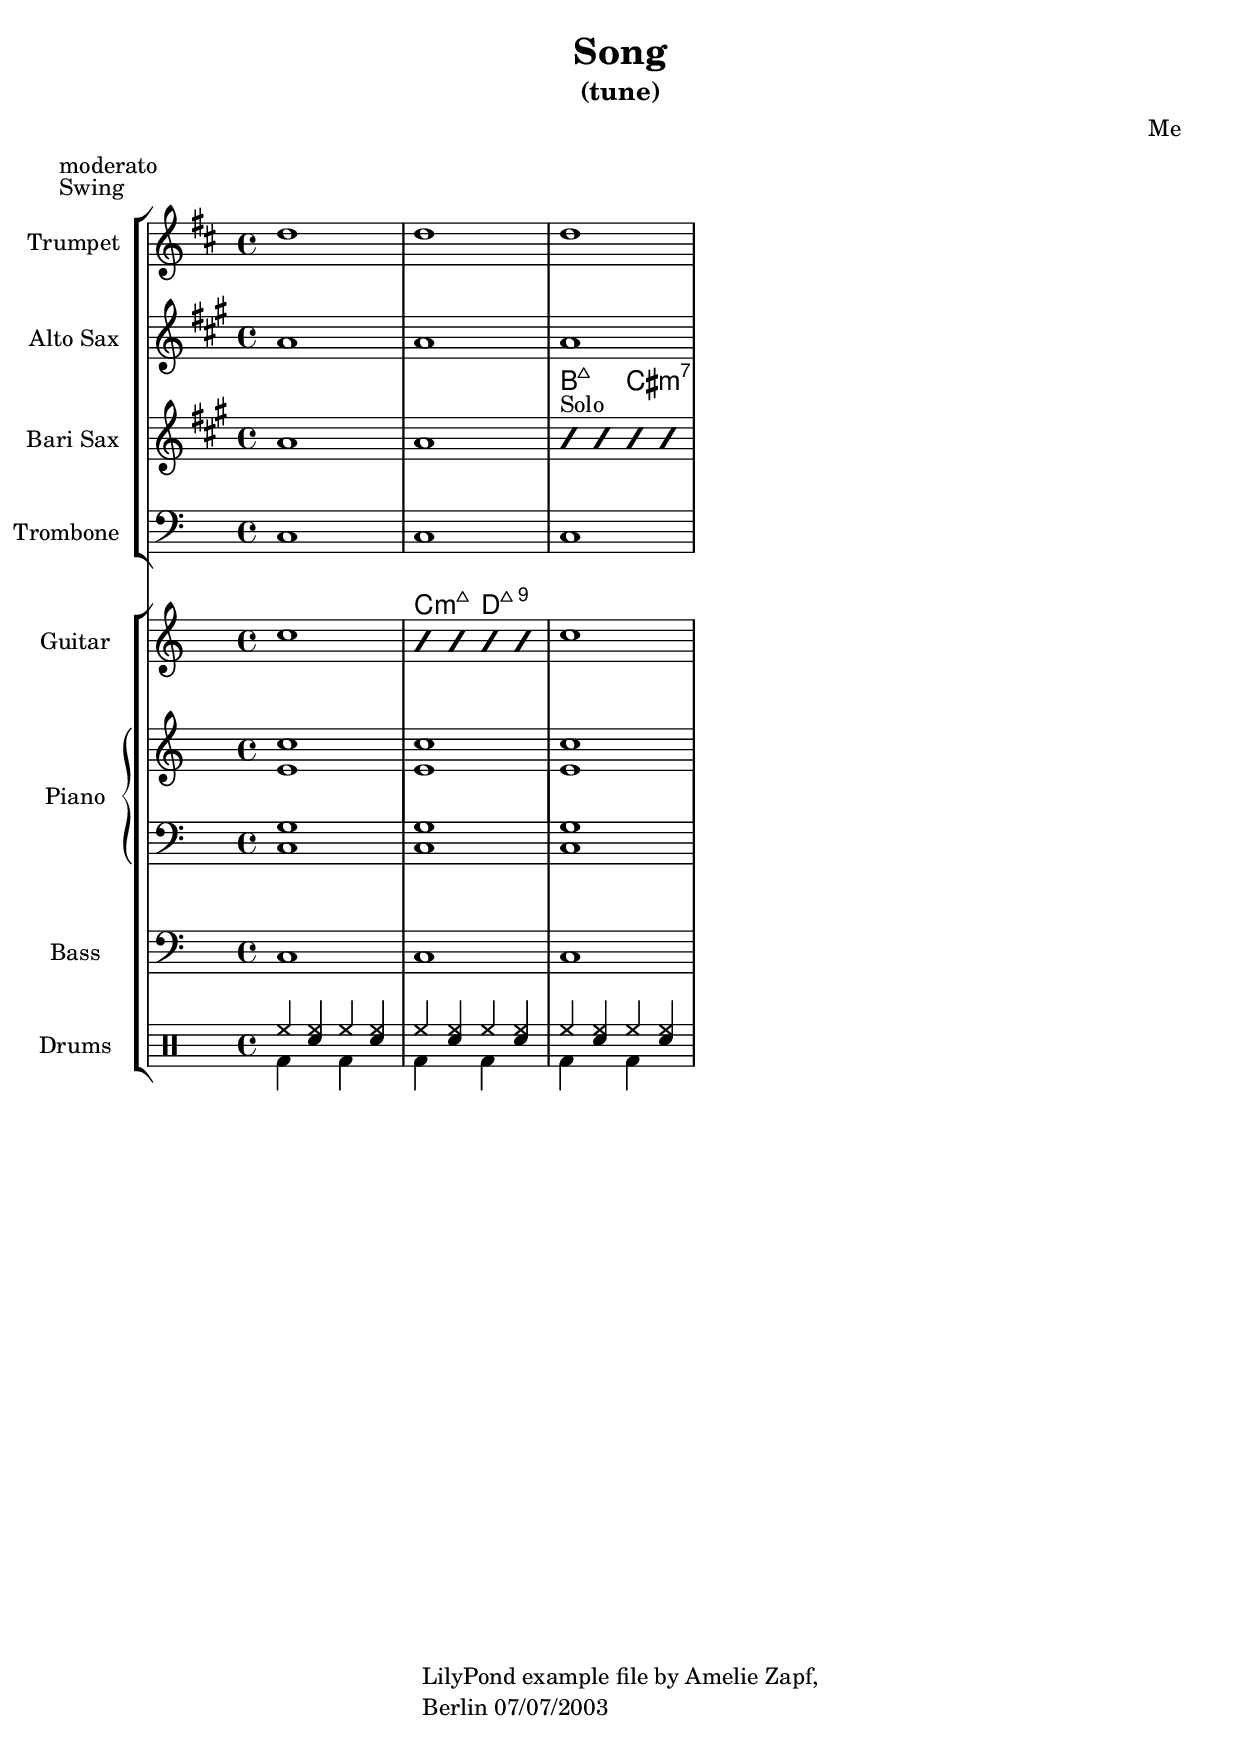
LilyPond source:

%% Do not edit this file; it is auto-generated from LSR http://lsr.dsi.unimi.it
%% This file is in the public domain.
\version "2.11.51"

\header {
  lsrtags = "keyboards, percussion, template"

  texidoc = "
This is quite an advanced template, for a jazz ensemble. Note that all
instruments are notated in @code{\\key c \\major}. This refers to the
key in concert pitch; the key will be automatically transposed if the
music is within a @code{\\transpose} section.

"
  doctitle = "Jazz combo template"
} % begin verbatim
\header {
  title = "Song"
  subtitle = "(tune)"
  composer = "Me"
  meter = "moderato"
  piece = "Swing"
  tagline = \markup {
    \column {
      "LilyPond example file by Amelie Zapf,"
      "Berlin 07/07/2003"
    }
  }
}

%#(set-global-staff-size 16)
\include "english.ly"

%%%%%%%%%%%% Some macros %%%%%%%%%%%%%%%%%%%

sl = {
  \override NoteHead #'style = #'slash
  \override Stem #'transparent = ##t
}
nsl = {
  \revert NoteHead #'style
  \revert Stem #'transparent
}
crOn = \override NoteHead #'style = #'cross
crOff = \revert NoteHead #'style

%% insert chord name style stuff here.

jazzChords = { }

%%%%%%%%%%%% Keys'n'thangs %%%%%%%%%%%%%%%%%

global = { \time 4/4 }

Key = { \key c \major }

% ############ Horns ############

% ------ Trumpet ------
trpt = \transpose c d \relative c'' {
  \Key
  c1 | c | c |
}
trpHarmony = \transpose c' d {
  \jazzChords
}
trumpet = {
  \global
  \set Staff.instrumentName = #"Trumpet"
  \clef treble
  <<
    \trpt
  >>
}

% ------ Alto Saxophone ------
alto = \transpose c a \relative c' {
  \Key
  c1 | c | c |
}
altoHarmony = \transpose c' a {
  \jazzChords
}
altoSax = {
  \global
  \set Staff.instrumentName = #"Alto Sax"
  \clef treble
  <<
    \alto
  >>
}

% ------ Baritone Saxophone ------
bari = \transpose c a' \relative c {
  \Key
  c1
  c1
  \sl
  d4^"Solo" d d d
  \nsl
}
bariHarmony = \transpose c' a \chordmode {
  \jazzChords s1 s d2:maj e:m7
}
bariSax = {
  \global
  \set Staff.instrumentName = #"Bari Sax"
  \clef treble
  <<
    \bari
  >>
}

% ------ Trombone ------
tbone = \relative c {
  \Key
  c1 | c | c
}
tboneHarmony = \chordmode {
  \jazzChords
}
trombone = {
  \global
  \set Staff.instrumentName = #"Trombone"
  \clef bass
  <<
    \tbone
  >>
}

% ############ Rhythm Section #############

% ------ Guitar ------
gtr = \relative c'' {
  \Key
  c1
  \sl
  b4 b b b
  \nsl
  c1
}
gtrHarmony = \chordmode {
  \jazzChords
  s1 c2:min7+ d2:maj9
}
guitar = {
  \global
  \set Staff.instrumentName = #"Guitar"
  \clef treble
  <<
    \gtr
  >>
}

%% ------ Piano ------
rhUpper = \relative c'' {
  \voiceOne
  \Key
  c1 | c | c
}
rhLower = \relative c' {
  \voiceTwo
  \Key
  e1 | e | e
}

lhUpper = \relative c' {
  \voiceOne
  \Key
  g1 | g | g
}
lhLower = \relative c {
  \voiceTwo
  \Key
  c1 | c | c
}

PianoRH = {
  \clef treble
  \global
  \set Staff.midiInstrument = #"acoustic grand"
  <<
    \new Voice = "one" \rhUpper
    \new Voice = "two" \rhLower
  >>
}
PianoLH = {
  \clef bass
  \global
  \set Staff.midiInstrument = "acoustic grand"
  <<
    \new Voice = "one" \lhUpper
    \new Voice = "two" \lhLower
  >>
}

piano = {
  <<
    \set PianoStaff.instrumentName = #"Piano"
    \new Staff = "upper" \PianoRH
    \new Staff = "lower" \PianoLH
  >>
}

% ------ Bass Guitar ------
Bass = \relative c {
  \Key
  c1 | c | c
}
bass = {
  \global
  \set Staff.instrumentName = #"Bass"
  \clef bass
  <<
    \Bass
  >>
}

% ------ Drums ------
up = \drummode {
  \voiceOne
  hh4 <hh sn> hh <hh sn>
  hh4 <hh sn> hh <hh sn>
  hh4 <hh sn> hh <hh sn>
}
down = \drummode {
  \voiceTwo
  bd4 s bd s
  bd4 s bd s
  bd4 s bd s
}

drumContents = {
  \global
  <<
    \set DrumStaff.instrumentName = #"Drums"
    \new DrumVoice \up
    \new DrumVoice \down
  >>
}

%%%%%%%%% It All Goes Together Here %%%%%%%%%%%%%%%%%%%%%%

\score {
  <<
    \new StaffGroup = "horns" <<
      \new Staff = "trumpet" \trumpet
      \new Staff = "altosax" \altoSax
      \new ChordNames = "barichords" \bariHarmony
      \new Staff = "barisax" \bariSax
      \new Staff = "trombone" \trombone
    >>
    
    \new StaffGroup = "rhythm" <<
      \new ChordNames = "chords" \gtrHarmony
      \new Staff = "guitar" \guitar
      \new PianoStaff = "piano" \piano
      \new Staff = "bass" \bass
      \new DrumStaff \drumContents
    >>
  >>
  
  \layout {
    \context { \RemoveEmptyStaffContext }
    \context {
      \Score
      \override BarNumber #'padding = #3
      \override RehearsalMark #'padding = #2
      skipBars = ##t
    }
  }
  
  \midi { }
}
